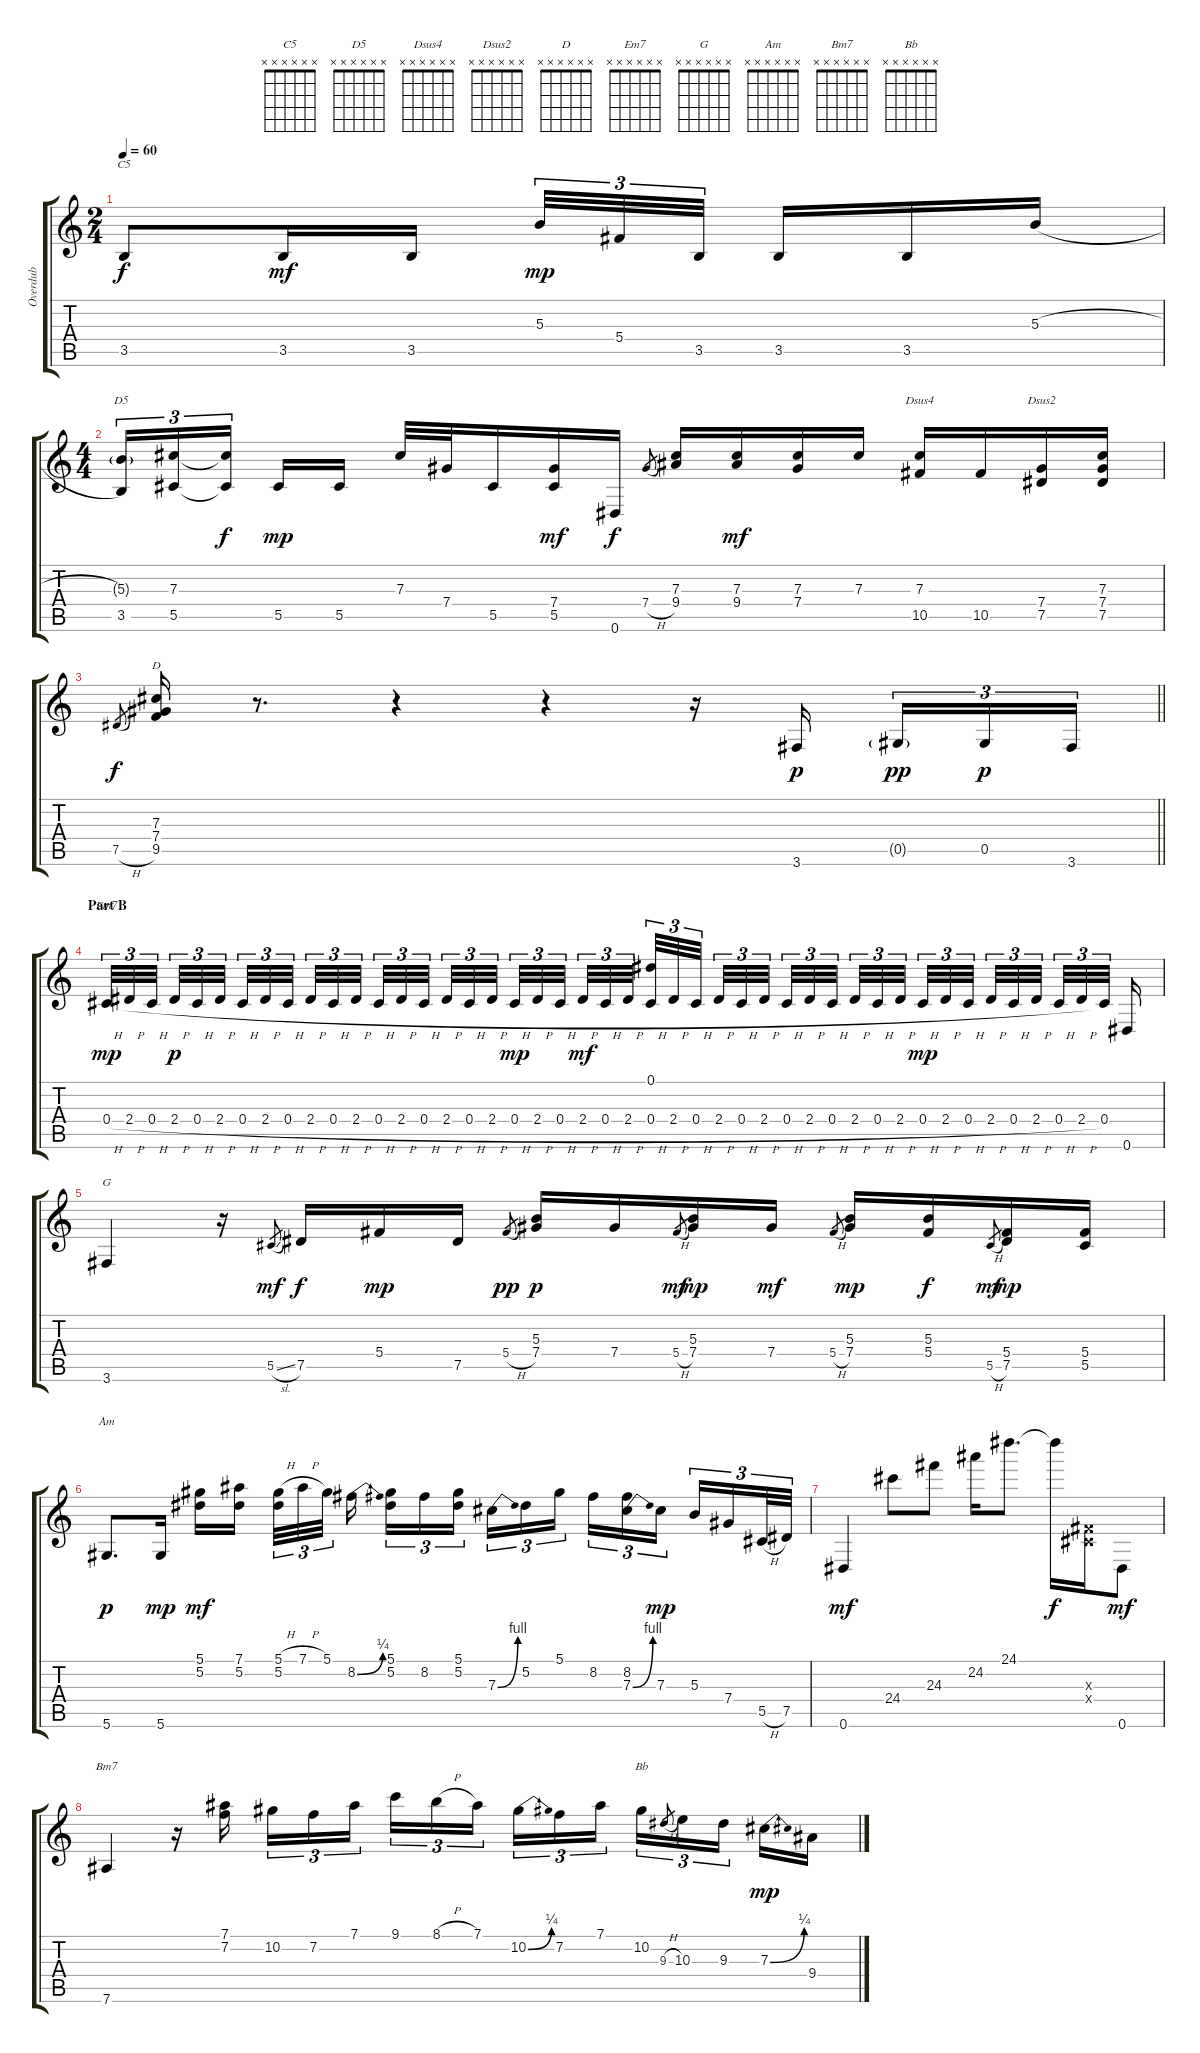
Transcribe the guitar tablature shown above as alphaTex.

\track ("Overdub" "Overdub") {instrument electricguitarjazz}
\staff {score tabs}
\tuning (Eb4 Bb3 Gb3 Db3 Ab2 Eb2) {hide}
\chord ("C5" x x x x x x)
\chord ("D5" x x x x x x)
\chord ("Dsus4" x x x x x x)
\chord ("Dsus2" x x x x x x)
\chord ("D" x x x x x x)
\chord ("Em7" x x x x x x)
\chord ("G" x x x x x x)
\chord ("Am" x x x x x x)
\chord ("Bm7" x x x x x x)
\chord ("Bb" x x x x x x)
\ts (2 4)
\tempo 60
\clef g2
\ks c
3.5.8{ch "C5" dy f} 3.5.16{dy mf} 3.5.16 5.3.32{tu (3 2) dy mp} 5.4.32{tu (3 2)} 3.5.32{tu (3 2)} 3.5.16 3.5.16 5.3{h}.16 |
\ts (4 4)
(5.3{g} 3.5).16{tu (3 2) ch "D5"} (7.3 5.5).16{tu (3 2)} (7.3{t} 5.5{t}).16{tu (3 2) dy f} 5.5.16{dy mp} 5.5.16 7.3.32 7.4.32 5.5.16 (7.4 5.5).16{dy mf} 0.6.16{dy f} 7.4{h}.8{gr} (7.3 9.4).16 (7.3 9.4).16{dy mf} (7.3 7.4).16 7.3.16 (7.3 10.5).16{ch "Dsus4"} 10.5.16 (7.4 7.5).16{ch "Dsus2"} (7.3 7.4 7.5).16 |
\barLineRight lightlight
7.5{h}.8{gr dy f} (7.3 7.4 9.5).16{ch "D"} r.8{d} r.4 r.4 r.16 3.6.16{dy p} 0.5{g}.16{tu (3 2) dy pp} 0.5.16{tu (3 2) dy p} 3.6.16{tu (3 2)} |
\section ("" "Part B")
0.4{h}.32{tu (3 2) ch "Em7" dy mp volume 12 instrument electricguitarjazz} 2.4{h}.32{tu (3 2)} 0.4{h}.32{tu (3 2)} 2.4{h}.32{tu (3 2) dy p} 0.4{h}.32{tu (3 2)} 2.4{h}.32{tu (3 2)} 0.4{h}.32{tu (3 2)} 2.4{h}.32{tu (3 2)} 0.4{h}.32{tu (3 2)} 2.4{h}.32{tu (3 2)} 0.4{h}.32{tu (3 2)} 2.4{h}.32{tu (3 2)} 0.4{h}.32{tu (3 2)} 2.4{h}.32{tu (3 2)} 0.4{h}.32{tu (3 2)} 2.4{h}.32{tu (3 2)} 0.4{h}.32{tu (3 2)} 2.4{h}.32{tu (3 2)} 0.4{h}.32{tu (3 2) dy mp} 2.4{h}.32{tu (3 2)} 0.4{h}.32{tu (3 2)} 2.4{h}.32{tu (3 2) dy mf} 0.4{h}.32{tu (3 2)} 2.4{h}.32{tu (3 2)} (0.1 0.4{h}).32{tu (3 2)} 2.4{h}.32{tu (3 2)} 0.4{h}.32{tu (3 2)} 2.4{h}.32{tu (3 2)} 0.4{h}.32{tu (3 2)} 2.4{h}.32{tu (3 2)} 0.4{h}.32{tu (3 2)} 2.4{h}.32{tu (3 2)} 0.4{h}.32{tu (3 2)} 2.4{h}.32{tu (3 2)} 0.4{h}.32{tu (3 2)} 2.4{h}.32{tu (3 2)} 0.4{h}.32{tu (3 2) dy mp} 2.4{h}.32{tu (3 2)} 0.4{h}.32{tu (3 2)} 2.4{h}.32{tu (3 2)} 0.4{h}.32{tu (3 2)} 2.4{h}.32{tu (3 2)} 0.4{h}.32{tu (3 2)} 2.4{h}.32{tu (3 2)} 0.4.32{tu (3 2)} 0.6.16 |
3.6.4{ch "G"} r.16 5.5{sl}.8{gr dy mf} 7.5.16{dy f} 5.4.16{dy mp} 7.5.16 5.4{h}.8{gr dy pp} (5.3 7.4).16{dy p} 7.4.16 5.4{h}.8{gr dy mf} (5.3 7.4).16{dy mp} 7.4.16{dy mf} 5.4{h}.8{gr} (5.3 7.4).16{dy mp} (5.3 5.4).16{dy f} 5.5{h}.8{gr dy mf} (5.4 7.5).16{dy mp} (5.4 5.5).16 |
5.6.8{d ch "Am" dy p} 5.6.16{dy mp} (5.1 5.2).16{dy mf} (7.1 5.2).16 (5.1{h} 5.2).32{tu (3 2)} 7.1{h}.32{tu (3 2)} 5.1.32{tu (3 2)} 8.2{be (bend 0 0 60 1)}.16 (5.1 5.2).16{tu (3 2)} 8.2.16{tu (3 2)} (5.1 5.2).16{tu (3 2)} 7.3{be (bend 0 0 60 4)}.16{tu (3 2)} 5.2.16{tu (3 2)} 5.1.16{tu (3 2)} 8.2.16{tu (3 2)} (8.2 7.3{be (bend 0 0 60 4)}).16{tu (3 2)} 7.3.16{tu (3 2) dy mp} 5.3.16{tu (3 2)} 7.4.16{tu (3 2)} 5.5{h}.32{tu (3 2)} 7.5.32{tu (3 2)} |
0.6.4{dy mf} 24.4.8 24.3.8 24.2.16 24.1.8{d} 24.1{t}.16{dy f} (0.3{x} 0.4{x}).16 0.6.8{dy mf} |
7.6.4{ch "Bm7"} r.16 (7.1 7.2).16 10.2.16{tu (3 2)} 7.2.16{tu (3 2)} 7.1.16{tu (3 2)} 9.1.16{tu (3 2)} 8.1{h}.16{tu (3 2)} 7.1.16{tu (3 2)} 10.2{be (bend 0 0 60 1)}.16{tu (3 2)} 7.2.16{tu (3 2)} 7.1.16{tu (3 2)} 10.2.16{tu (3 2) ch "Bb"} 9.3{h}.8{gr} 10.3.16{tu (3 2)} 9.3.16{tu (3 2)} 7.3{be (bend 0 0 60 1)}.16{dy mp} 9.4.16
